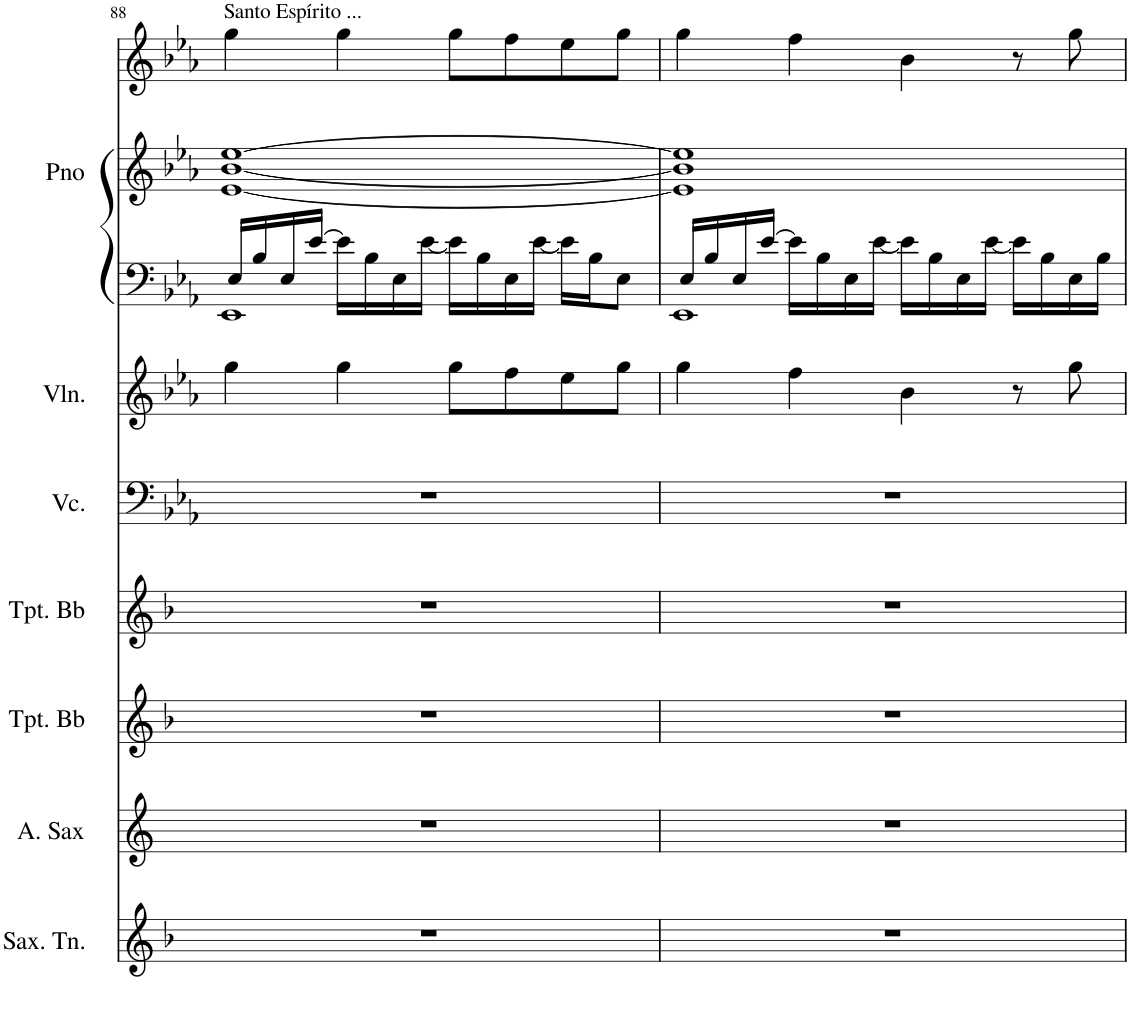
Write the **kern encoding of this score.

**kern	**kern	**kern	**kern	**kern	**kern	**kern	**kern	**kern
*part7	*part6	*part5	*part4	*part3	*part2	*part1	*part1	*part1
*staff9	*staff8	*staff7	*staff6	*staff5	*staff4	*staff3	*staff2	*staff1
*I"Saxofone Tenor	*I"Saxofone Alto	*I"Trompete Bb	*I"Trompete Bb	*I"Violoncelo	*I"Violino	*I"Piano	*	*
*I'Sax. Tn.	*	*I'Tpt. Bb	*I'Tpt. Bb	*I'Vc.	*I'Vln.	*I'Pno	*	*
!!LO:PB:g=z
*clefG2	*clefG2	*clefG2	*clefG2	*clefF4	*clefG2	*clefF4	*clefG2	*clefG2
*Trd8c14	*Trd5c9	*Trd1c2	*Trd1c2	*	*	*	*	*
*k[b-]	*k[]	*k[b-]	*k[b-]	*k[b-e-a-]	*k[b-e-a-]	*k[b-e-a-]	*k[b-e-a-]	*k[b-e-a-]
*M4/4	*M4/4	*M4/4	*M4/4	*M4/4	*M4/4	*M4/4	*M4/4	*M4/4
=88	=88	=88	=88	=88	=88	=88	=88	=88
*	*	*	*	*	*	*^	*	*
!	!	!	!	!	!	!	!	!	!LO:TX:a:t=Santo Espírito ...
1r	1r	1r	1r	1r	4gg\	16E-/LL	1EE-	[1e- [1b- [1ee-	4gg\
.	.	.	.	.	.	16B-/	.	.	.
.	.	.	.	.	.	16E-/	.	.	.
.	.	.	.	.	.	[16e-/JJ	.	.	.
.	.	.	.	.	4gg\	16e-\LL]	.	.	4gg\
.	.	.	.	.	.	16B-\	.	.	.
.	.	.	.	.	.	16E-\	.	.	.
.	.	.	.	.	.	[16e-\JJ	.	.	.
.	.	.	.	.	8gg\L	16e-\LL]	.	.	8gg\L
.	.	.	.	.	.	16B-\	.	.	.
.	.	.	.	.	8ff\	16E-\	.	.	8ff\
.	.	.	.	.	.	[16e-\JJ	.	.	.
.	.	.	.	.	8ee-\	16e-\LL]	.	.	8ee-\
.	.	.	.	.	.	16B-\J	.	.	.
.	.	.	.	.	8gg\J	8E-\J	.	.	8gg\J
=89	=89	=89	=89	=89	=89	=89	=89	=89	=89
1r	1r	1r	1r	1r	4gg\	16E-/LL	1EE-	1e-] 1b-] 1ee-]	4gg\
.	.	.	.	.	.	16B-/	.	.	.
.	.	.	.	.	.	16E-/	.	.	.
.	.	.	.	.	.	[16e-/JJ	.	.	.
.	.	.	.	.	4ff\	16e-\LL]	.	.	4ff\
.	.	.	.	.	.	16B-\	.	.	.
.	.	.	.	.	.	16E-\	.	.	.
.	.	.	.	.	.	[16e-\JJ	.	.	.
.	.	.	.	.	4b-\	16e-\LL]	.	.	4b-\
.	.	.	.	.	.	16B-\	.	.	.
.	.	.	.	.	.	16E-\	.	.	.
.	.	.	.	.	.	[16e-\JJ	.	.	.
.	.	.	.	.	8r	16e-\LL]	.	.	8r
.	.	.	.	.	.	16B-\	.	.	.
.	.	.	.	.	8gg\	16E-\	.	.	8gg\
.	.	.	.	.	.	16B-\JJ	.	.	.
*	*	*	*	*	*	*v	*v	*	*
=	=	=	=	=	=	=	=	=
*-	*-	*-	*-	*-	*-	*-	*-	*-
